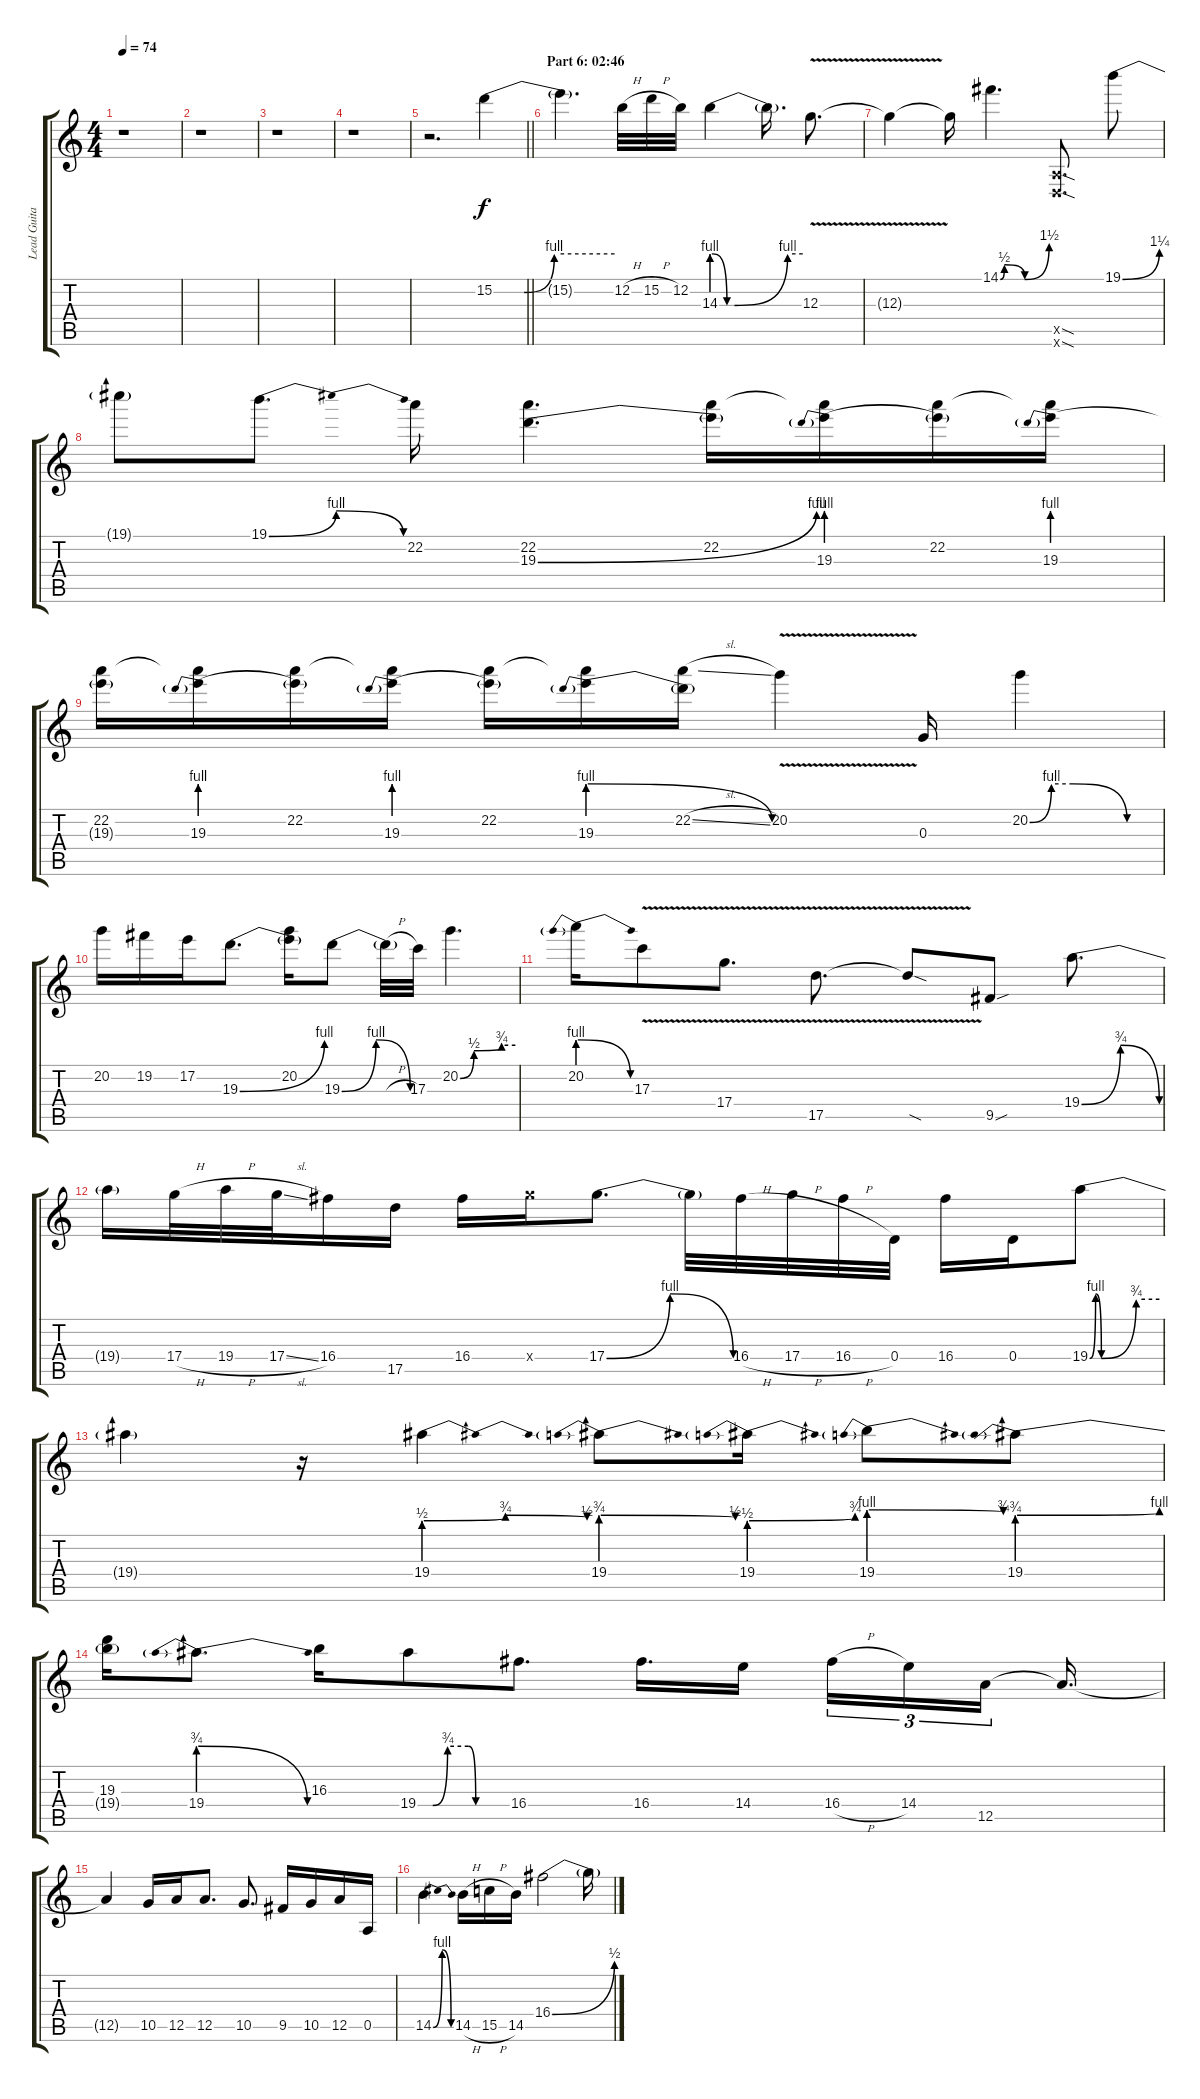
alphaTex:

\track ("Lead Guitar (Distortion/Flanger)" "Lead Guita") {instrument overdrivenguitar}
\staff {score tabs}
\tuning (E4 B3 G3 D3 A2 D2) {hide}
\ts (4 4)
\tempo 74
\clef g2
\ks c
r.1{dy f} |
r.1 |
r.1 |
r.1 |
\barLineRight lightlight
r.2{d} 15.2{be (custom 0 0 15 0 30 4 60 4)}.4 |
\section ("" "Part 6: 02:46")
15.2{t}.4{d} 12.2{h}.32 15.2{h}.32 12.2.32 14.3{be (custom 0 4 10 0 15 0 50 4 60 4)}.4 14.3{t}.16{d} 12.3{v}.8{d} |
12.3{t}.4 12.3{t}.16 14.1{be (custom 0 0 5 2 30 0 60 6)}.4{d} (0.5{sod x} 0.6{sod x}).8{d} 19.1{be (bend 0 0 60 5)}.8 |
19.1{t}.8 19.1{be (bendrelease 0 0 5 4 55 4 60 0)}.8{d} 22.2.16 (22.2 19.3{be (bend 0 0 60 4)}).4{d} (22.2 19.3{t}).16 (22.2{t} 19.3{be (prebend 0 4 60 4)}).16 (22.2 19.3{t}).16 (22.2{t} 19.3{be (prebend 0 4 60 4)}).16 |
(22.2 19.3{t}).16 (22.2{t} 19.3{be (prebend 0 4 60 4)}).16 (22.2 19.3{t}).16 (22.2{t} 19.3{be (prebend 0 4 60 4)}).16 (22.2 19.3{t}).16 (22.2{t} 19.3{be (prebendrelease 0 4 60 0)}).16 (22.2{sl} 19.3{t}).16 20.2{v}.4 0.3.16 20.2{be (custom 0 0 10 4 20 4 45 0 60 0)}.4 |
20.2.16 19.2.16 17.2.16 19.3{be (bend 0 0 60 4)}.8{d} (20.2 19.3{t}).16 19.3{be (bendrelease 0 0 15 4 45 4 60 0)}.8 19.3{h t}.32 17.3.32 20.2{be (custom 0 0 15 2 45 3 60 3)}.4{d} |
20.2{be (prebendrelease 0 4 60 0)}.16 17.3{v}.8 17.4{v}.8{d} 17.5{v}.8{d} 17.5{sod t}.8 9.5{sou}.8 19.4{be (bendrelease 0 0 5 3 15 3 60 0)}.8{d} |
19.4{t}.16 17.4{h}.32 19.4{h}.32 17.4{sl}.32 16.4.16 17.5.16 16.4.16 17.4{x}.16 17.4{be (bendrelease 0 0 5 4 55 4 60 0)}.8{d} 17.4{t}.32 16.4{h}.32 17.4{h}.32 16.4{h}.32 0.4.32 16.4.16 0.4.16 19.4{be (custom 0 0 5 4 10 0 40 3 60 3)}.8 |
19.4{t}.4 r.16 19.4{be (bendrelease 0 2 5 3 30 3 60 2)}.4 19.4{be (prebendrelease 0 3 60 2)}.8 19.4{be (prebendbend 0 2 60 3)}.16 19.4{be (prebendrelease 0 4 60 3)}.8 19.4{be (prebendbend 0 3 60 4)}.8 |
(19.3 19.4{t}).16 19.4{be (prebendrelease 0 3 60 0)}.8{d} 16.3.16 19.4{be (custom 0 0 10 0 20 3 34 3 39 0 60 0)}.8 16.4.8{d} 16.4.16{d} 14.4.16 16.4{h}.16{tu (3 2)} 14.4.16{tu (3 2)} 12.5.16{tu (3 2) beam splitsecondary} 12.5{t}.16{d} |
12.5{t}.4 10.5.16 12.5.16 12.5.8{d} 10.5.8{d} 9.5.16 10.5.16 12.5.16 0.5.16 |
14.5{be (bendrelease 0 0 10 4 20 4 60 0)}.4 14.5{h}.16 15.5{h}.16 14.5.16 16.4{be (bend 0 0 60 2)}.2 16.4{t}.16
